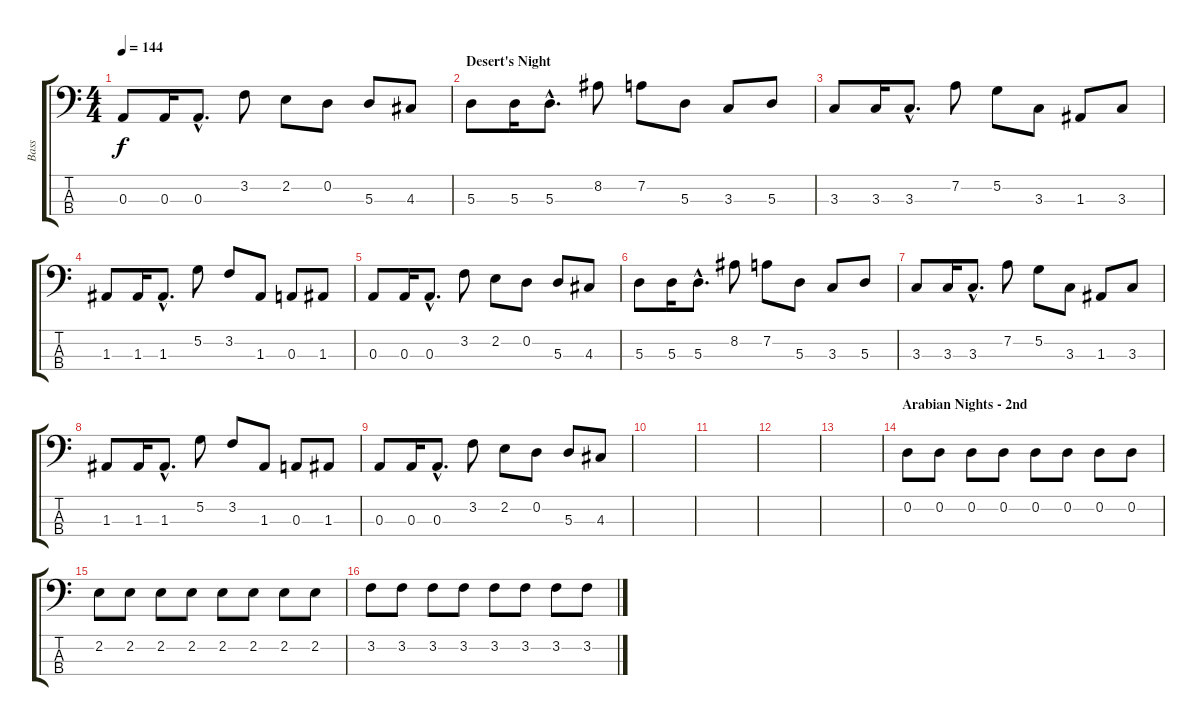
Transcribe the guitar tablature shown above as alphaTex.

\track ("Bass" "Bass") {instrument fretlessbass}
\staff {score tabs}
\tuning (G2 D2 A1 E1) {hide}
\ts (4 4)
\tempo 144
\clef f4
\ks c
0.3.8{dy f} 0.3.16 0.3{hac}.8{d} 3.2.8 2.2.8 0.2.8 5.3.8 4.3.8 |
\section ("" "Desert's Night")
5.3.8 5.3.16 5.3{hac}.8{d} 8.2.8 7.2.8 5.3.8 3.3.8 5.3.8 |
3.3.8 3.3.16 3.3{hac}.8{d} 7.2.8 5.2.8 3.3.8 1.3.8 3.3.8 |
1.3.8 1.3.16 1.3{hac}.8{d} 5.2.8 3.2.8 1.3.8 0.3.8 1.3.8 |
0.3.8 0.3.16 0.3{hac}.8{d} 3.2.8 2.2.8 0.2.8 5.3.8 4.3.8 |
5.3.8 5.3.16 5.3{hac}.8{d} 8.2.8 7.2.8 5.3.8 3.3.8 5.3.8 |
3.3.8 3.3.16 3.3{hac}.8{d} 7.2.8 5.2.8 3.3.8 1.3.8 3.3.8 |
1.3.8 1.3.16 1.3{hac}.8{d} 5.2.8 3.2.8 1.3.8 0.3.8 1.3.8 |
0.3.8 0.3.16 0.3{hac}.8{d} 3.2.8 2.2.8 0.2.8 5.3.8 4.3.8 |
|
|
|
|
\section ("" "Arabian Nights - 2nd")
0.2.8 0.2.8 0.2.8 0.2.8 0.2.8 0.2.8 0.2.8 0.2.8 |
2.2.8 2.2.8 2.2.8 2.2.8 2.2.8 2.2.8 2.2.8 2.2.8 |
3.2.8 3.2.8 3.2.8 3.2.8 3.2.8 3.2.8 3.2.8 3.2.8
